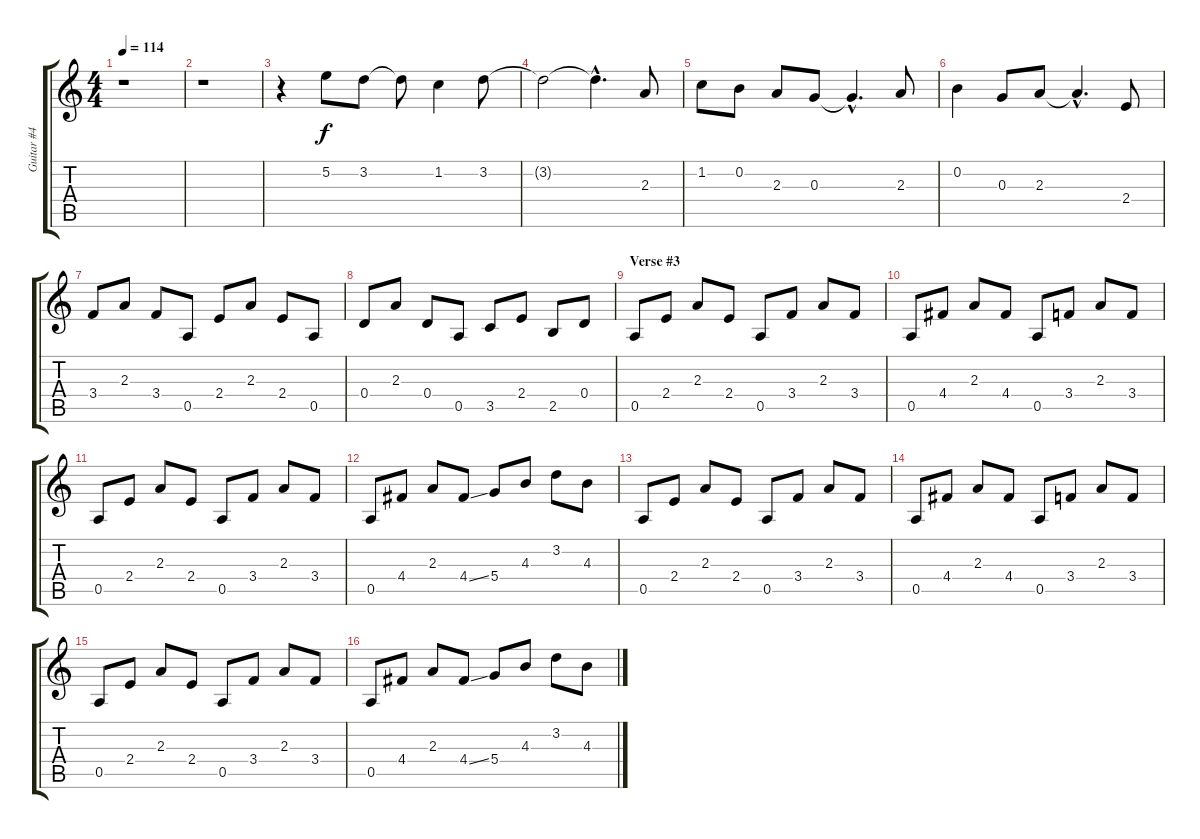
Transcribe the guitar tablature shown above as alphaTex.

\track ("Guitar #4" "Guitar #4") {instrument acousticguitarsteel}
\staff {score tabs}
\tuning (E4 B3 G3 D3 A2 E2) {hide}
\ts (4 4)
\tempo 114
\clef g2
\ks c
r.1{dy f} |
r.1 |
r.4 5.2.8 3.2.8 3.2{t}.8 1.2.4 3.2.8 |
3.2{t}.2 3.2{hac t}.4{d} 2.3.8 |
1.2.8 0.2.8 2.3.8 0.3.8 0.3{hac t}.4{d} 2.3.8 |
0.2.4 0.3.8 2.3.8 2.3{hac t}.4{d} 2.4.8 |
3.4.8 2.3.8 3.4.8 0.5.8 2.4.8 2.3.8 2.4.8 0.5.8 |
0.4.8 2.3.8 0.4.8 0.5.8 3.5.8 2.4.8 2.5.8 0.4.8 |
\section ("" "Verse #3")
0.5.8 2.4.8 2.3.8 2.4.8 0.5.8 3.4.8 2.3.8 3.4.8 |
0.5.8 4.4.8 2.3.8 4.4.8 0.5.8 3.4.8 2.3.8 3.4.8 |
0.5.8 2.4.8 2.3.8 2.4.8 0.5.8 3.4.8 2.3.8 3.4.8 |
0.5.8 4.4.8 2.3.8 4.4{ss}.8 5.4.8 4.3.8 3.2.8 4.3.8 |
0.5.8 2.4.8 2.3.8 2.4.8 0.5.8 3.4.8 2.3.8 3.4.8 |
0.5.8 4.4.8 2.3.8 4.4.8 0.5.8 3.4.8 2.3.8 3.4.8 |
0.5.8 2.4.8 2.3.8 2.4.8 0.5.8 3.4.8 2.3.8 3.4.8 |
0.5.8 4.4.8 2.3.8 4.4{ss}.8 5.4.8 4.3.8 3.2.8 4.3.8
